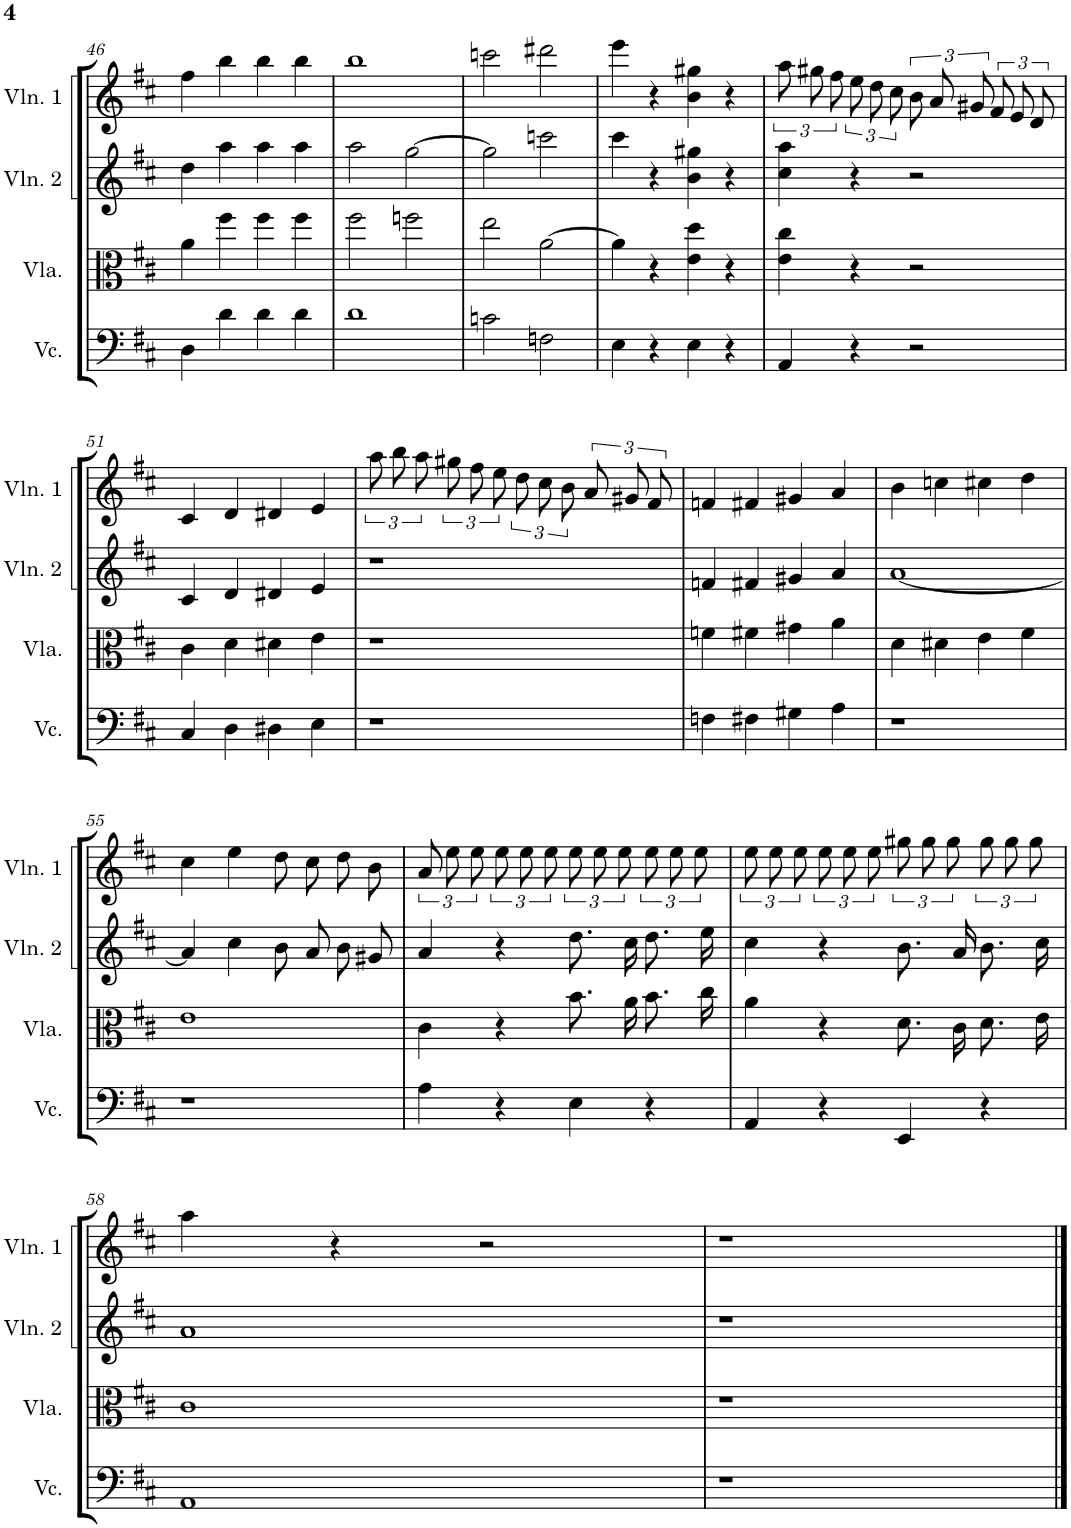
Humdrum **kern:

**kern	**kern	**kern	**kern
*part4	*part3	*part2	*part1
*staff4	*staff3	*staff2	*staff1
*I"Vc.	*I"Vla.	*I"Vln. 2	*I"Vln. 1
*I'Vc.	*I'Vla.	*I'Vln. 2	*I'Vln. 1
!!LO:PB:g=z
*clefF4	*clefC3	*clefG2	*clefG2
*k[f#c#]	*k[f#c#]	*k[f#c#]	*k[f#c#]
*M4/4	*M4/4	*M4/4	*M4/4
=46	=46	=46	=46
4D\	4a\	4dd\	4ff#\
4d\	4ff#\	4aa\	4bb\
4d\	4ff#\	4aa\	4bb\
4d\	4ff#\	4aa\	4bb\
=47	=47	=47	=47
1d	2ff#\	2aa\	1bb
.	2ffn\	[2gg\	.
=48	=48	=48	=48
2cn\	2ee\	2gg\]	2cccn\
2Fn\	[2a\	2cccn\	2ddd#X\
=49	=49	=49	=49
4E\	4a\]	4ccc#\	4eee\
4r	4r	4r	4r
4E\	4e\ 4dd\	4b\ 4gg#X\	4b\ 4gg#X\
4r	4r	4r	4r
=50	=50	=50	=50
4AA/	4e\ 4cc#\	4cc#\ 4aa\	12aa\L
.	.	.	12gg#X\
.	.	.	12ff#\J
4r	4r	4r	12ee\L
.	.	.	12dd\
.	.	.	12cc#\J
2r	2r	2r	12b/L
.	.	.	12a/
.	.	.	12g#X/J
.	.	.	12f#/L
.	.	.	12e/
.	.	.	12d/J
!!LO:LB:g=z
=51	=51	=51	=51
4C#/	4c#\	4c#/	4c#/
4D\	4d\	4d/	4d/
4D#X\	4d#X\	4d#X/	4d#X/
4E\	4e\	4e/	4e/
=52	=52	=52	=52
1r	1r	1r	12aa\L
.	.	.	12bb\
.	.	.	12aa\J
.	.	.	12gg#X\L
.	.	.	12ff#\
.	.	.	12ee\J
.	.	.	12dd\L
.	.	.	12cc#\
.	.	.	12b\J
.	.	.	12a/L
.	.	.	12g#X/
.	.	.	12f#/J
=53	=53	=53	=53
4Fn\	4fn\	4fn/	4fn/
4F#X\	4f#X\	4f#X/	4f#X/
4G#X\	4g#X\	4g#X/	4g#X/
4A\	4a\	4a/	4a/
=54	=54	=54	=54
1r	4d\	[1a	4b\
.	4d#X\	.	4ccn\
.	4e\	.	4cc#X\
.	4f#\	.	4dd\
!!LO:LB:g=z
=55	=55	=55	=55
1r	1e	4a/]	4cc#\
.	.	4cc#\	4ee\
.	.	8b/L	8dd\L
.	.	8a/J	8cc#\J
.	.	8b/L	8dd\L
.	.	8g#X/J	8b\J
=56	=56	=56	=56
4A\	4c#\	4a/	12a\L
.	.	.	12ee\
.	.	.	12ee\J
4r	4r	4r	12ee\L
.	.	.	12ee\
.	.	.	12ee\J
4E\	8.b\L	8.dd\L	12ee\L
.	.	.	12ee\
.	.	.	12ee\J
.	16a\Jk	16cc#\Jk	.
4r	8.b\L	8.dd\L	12ee\L
.	.	.	12ee\
.	.	.	12ee\J
.	16cc#\Jk	16ee\Jk	.
=57	=57	=57	=57
4AA/	4a\	4cc#\	12ee\L
.	.	.	12ee\
.	.	.	12ee\J
4r	4r	4r	12ee\L
.	.	.	12ee\
.	.	.	12ee\J
4EE/	8.d\L	8.b/L	12gg#X\L
.	.	.	12gg#\
.	.	.	12gg#\J
.	16c#\Jk	16a/Jk	.
4r	8.d\L	8.b\L	12gg#\L
.	.	.	12gg#\
.	.	.	12gg#\J
.	16e\Jk	16cc#\Jk	.
!!LO:LB:g=z
=58	=58	=58	=58
1AA	1c#	1a	4aa\
.	.	.	4r
.	.	.	2r
=59	=59	=59	=59
1r	1r	1r	1r
==	==	==	==
*-	*-	*-	*-
